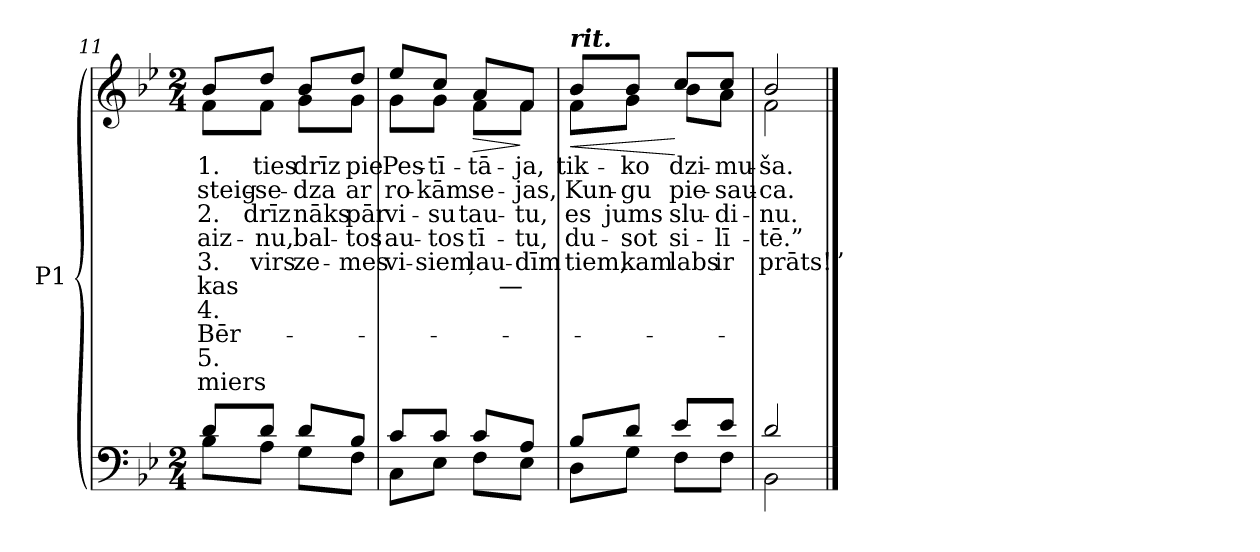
**kern	**kern	**text	**text	**text	**text	**text	**text	**text	**text	**text	**text	**dynam
*part1	*part1	*part1	*part1	*part1	*part1	*part1	*part1	*part1	*part1	*part1	*part1	*part1
*staff2	*staff1	*staff1	*staff1	*staff1	*staff1	*staff1	*staff1	*staff1	*staff1	*staff1	*staff1	*staff1/2
*I"P1	*	*	*	*	*	*	*	*	*	*	*	*
!!LO:LB:g=z
*clefF4	*clefG2	*	*	*	*	*	*	*	*	*	*	*
*k[b-e-]	*k[b-e-]	*	*	*	*	*	*	*	*	*	*	*
*B-:	*B-:	*	*	*	*	*	*	*	*	*	*	*
*M2/4	*M2/4	*	*	*	*	*	*	*	*	*	*	*
=11	=11	=11	=11	=11	=11	=11	=11	=11	=11	=11	=11	=11
*^	*	*	*	*	*	*	*	*	*	*	*	*
!	!	!	!LO:LY:b:color=#000000	!LO:LY:b:color=#000000	!LO:LY:b:color=#000000	!LO:LY:b:color=#000000	!LO:LY:b:color=#000000	!LO:LY:b:color=#000000	!LO:LY:b:color=#000000	!LO:LY:b:color=#000000	!LO:LY:b:color=#000000	!LO:LY:b:color=#000000	!
*	*	*^	*	*	*	*	*	*	*	*	*	*	*
8di/L	8B-i\L	8b-i/L	8fi\L	1.	steig-	2.	aiz-	3.	kas	4.	Bēr-	5.	miers	.
!	!	!	!	!LO:LY:b:color=#000000	!LO:LY:b:color=#000000	!LO:LY:b:color=#000000	!LO:LY:b:color=#000000	!LO:LY:b:color=#000000	!	!	!	!	!	!
8di/J	8Ai\J	8ddi/J	8fi\J	-ties	-se-	drīz	-nu,	virs	.	.	.	.	.	.
!	!	!	!	!LO:LY:b:color=#000000	!LO:LY:b:color=#000000	!LO:LY:b:color=#000000	!LO:LY:b:color=#000000	!LO:LY:b:color=#000000	!	!	!	!	!	!
8di/L	8Gi\L	8b-i/L	8gi\L	drīz	-dza	nāks	bal-	ze-	.	.	.	.	.	.
!	!	!	!	!LO:LY:b:color=#000000	!LO:LY:b:color=#000000	!LO:LY:b:color=#000000	!LO:LY:b:color=#000000	!LO:LY:b:color=#000000	!	!	!	!	!	!
8B-i/J	8Fi\J	8ddi/J	8gi\J	pie	ar	pār	-tos	-mes	.	.	.	.	.	.
=12	=12	=12	=12	=12	=12	=12	=12	=12	=12	=12	=12	=12	=12	=12
!	!	!	!	!LO:LY:b:color=#000000	!LO:LY:b:color=#000000	!LO:LY:b:color=#000000	!LO:LY:b:color=#000000	!LO:LY:b:color=#000000	!	!	!	!	!	!
8ci/L	8Ci\L	8ee-i/L	8gi\L	Pes-	ro-	vi-	au-	vi-	.	.	.	.	.	.
!	!	!	!	!LO:LY:b:color=#000000	!LO:LY:b:color=#000000	!LO:LY:b:color=#000000	!LO:LY:b:color=#000000	!LO:LY:b:color=#000000	!	!	!	!	!	!
8ci/J	8E-i\J	8cci/J	8gi\J	-tī-	-kām	-su	-tos	-siem	.	.	.	.	.	.
!	!	!	!	!LO:LY:b:color=#000000	!LO:LY:b:color=#000000	!LO:LY:b:color=#000000	!LO:LY:b:color=#000000	!LO:LY:b:color=#000000	!	!	!	!	!	!LO:HP:b
8ci/L	8Fi\L	8ai/L	8fi\L	-tā-	se-	tau-	tī-	ļau-	.	.	.	.	.	>
!	!	!	!	!LO:LY:b:color=#000000	!LO:LY:b:color=#000000	!LO:LY:b:color=#000000	!LO:LY:b:color=#000000	!LO:LY:b:color=#000000	!LO:LY:b:color=#000000	!	!	!	!	!
8Ai/J	8E-i\J	8fi/J	8fi\J	-ja,	-jas,	-tu,	-tu,	-dīm	—	.	.	.	.	]
=13	=13	=13	=13	=13	=13	=13	=13	=13	=13	=13	=13	=13	=13	=13
!	!	!LO:TX:a:Bi:t=rit.	!	!	!	!	!	!	!	!	!	!	!	!
!	!	!	!	!LO:LY:b:color=#000000	!LO:LY:b:color=#000000	!LO:LY:b:color=#000000	!LO:LY:b:color=#000000	!LO:LY:b:color=#000000	!	!	!	!	!	!LO:HP:b
8B-i/L	8Di\L	8b-i/L	8fi\L	tik-	Kun-	es	du-	tiem,	.	.	.	.	.	<
!	!	!	!	!LO:LY:b:color=#000000	!LO:LY:b:color=#000000	!LO:LY:b:color=#000000	!LO:LY:b:color=#000000	!LO:LY:b:color=#000000	!	!	!	!	!	!
8di/J	8Gi\J	8b-i/J	8gi\J	-ko	-gu	jums	-sot	kam	.	.	.	.	.	.
!	!	!	!	!LO:LY:b:color=#000000	!LO:LY:b:color=#000000	!LO:LY:b:color=#000000	!LO:LY:b:color=#000000	!LO:LY:b:color=#000000	!	!	!	!	!	!
8e-i/L	8Fi\L	8cci/L	8b-i\L	dzi-	pie-	slu-	si-	labs	.	.	.	.	.	[
!	!	!	!	!LO:LY:b:color=#000000	!LO:LY:b:color=#000000	!LO:LY:b:color=#000000	!LO:LY:b:color=#000000	!LO:LY:b:color=#000000	!	!	!	!	!	!
8e-i/J	8Fi\J	8cci/J	8ai\J	-mu-	-sau-	-di-	-lī-	ir	.	.	.	.	.	.
=14	=14	=14	=14	=14	=14	=14	=14	=14	=14	=14	=14	=14	=14	=14
!	!	!	!	!LO:LY:b:color=#000000	!LO:LY:b:color=#000000	!LO:LY:b:color=#000000	!LO:LY:b:color=#000000	!LO:LY:b:color=#000000	!	!	!	!	!	!
2di/	2BB-i\	2b-i/	2fi\	-ša.	-ca.	-nu.	-tē.”	prāts!”	.	.	.	.	.	.
*v	*v	*	*	*	*	*	*	*	*	*	*	*	*	*
*	*v	*v	*	*	*	*	*	*	*	*	*	*	*
==	==	==	==	==	==	==	==	==	==	==	==	==
*-	*-	*-	*-	*-	*-	*-	*-	*-	*-	*-	*-	*-
